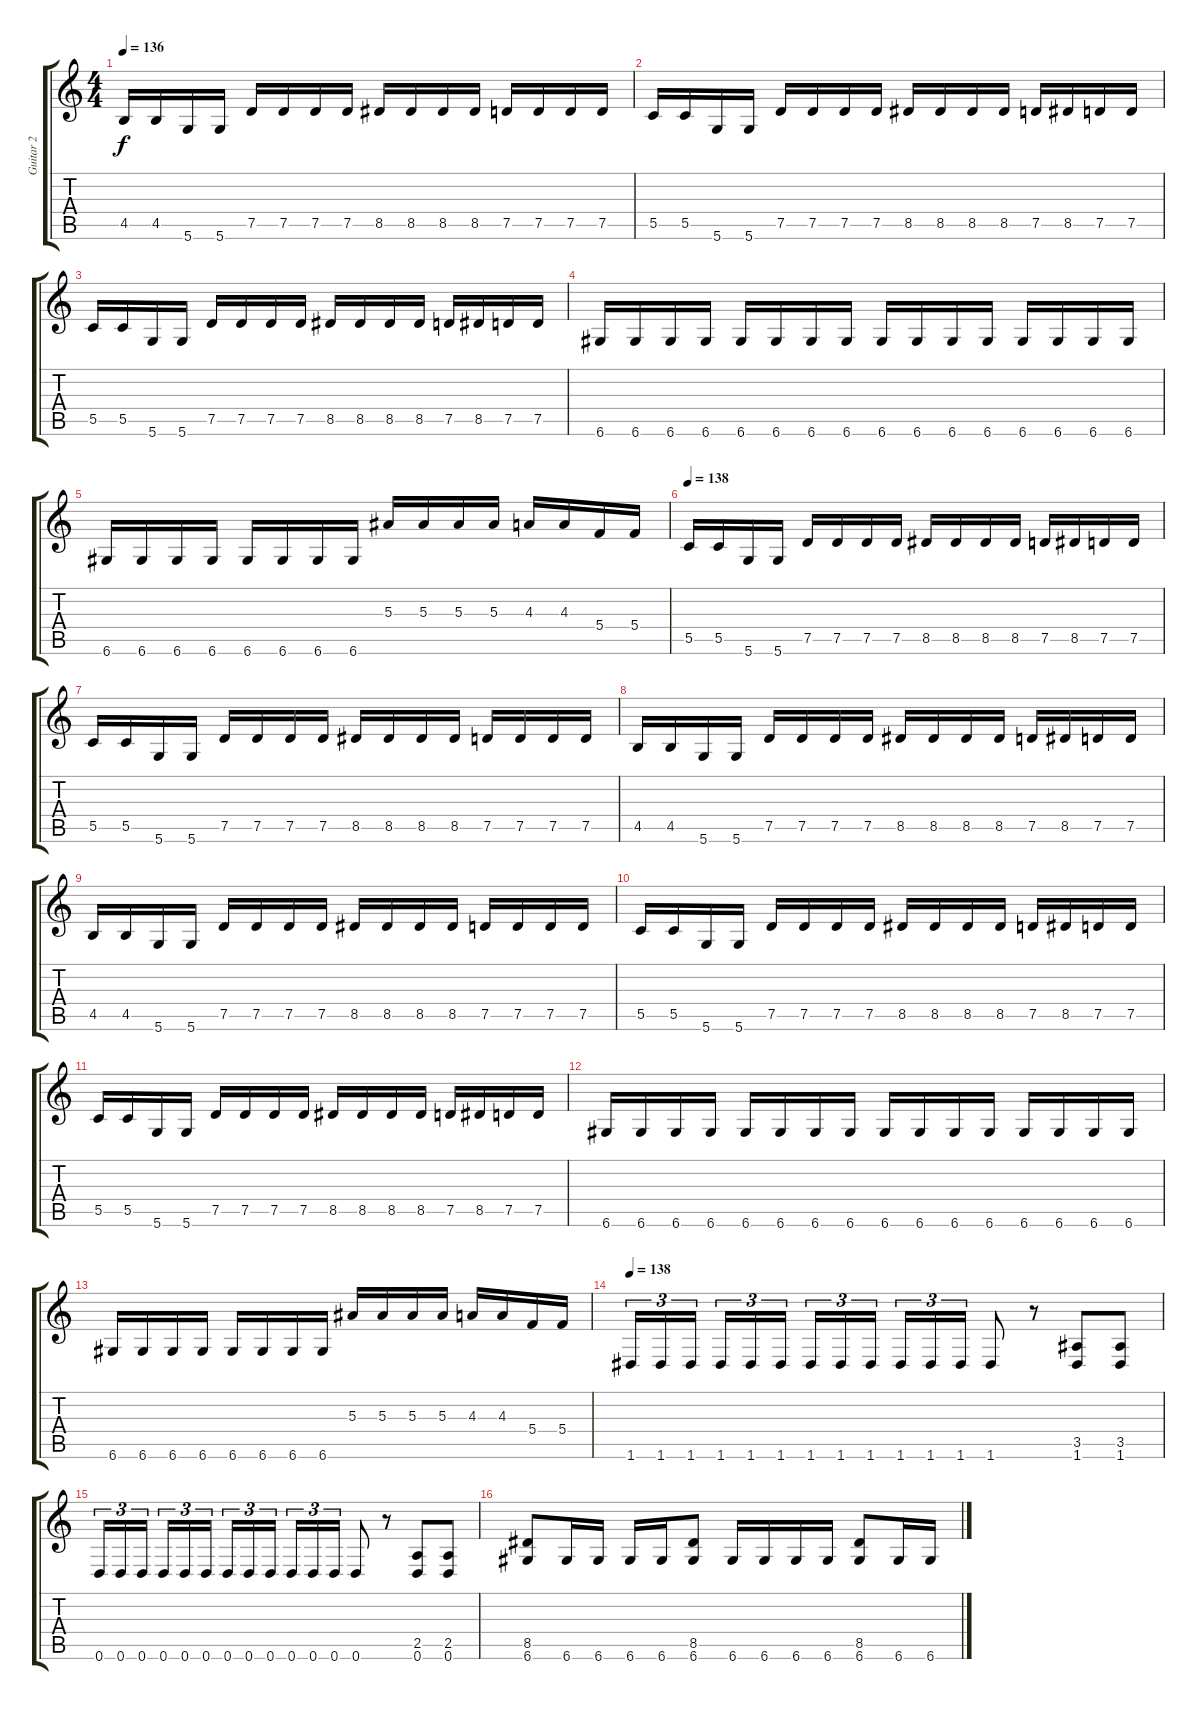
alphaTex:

\track ("Guitar 2" "Guitar 2") {instrument distortionguitar}
\staff {score tabs}
\tuning (D4 A3 F3 C3 G2 D2) {hide}
\ts (4 4)
\tempo 136
\clef g2
\ks c
4.5.16{dy f} 4.5.16 5.6.16 5.6.16 7.5.16 7.5.16 7.5.16 7.5.16 8.5.16 8.5.16 8.5.16 8.5.16 7.5.16 7.5.16 7.5.16 7.5.16 |
5.5.16 5.5.16 5.6.16 5.6.16 7.5.16 7.5.16 7.5.16 7.5.16 8.5.16 8.5.16 8.5.16 8.5.16 7.5.16 8.5.16 7.5.16 7.5.16 |
5.5.16 5.5.16 5.6.16 5.6.16 7.5.16 7.5.16 7.5.16 7.5.16 8.5.16 8.5.16 8.5.16 8.5.16 7.5.16 8.5.16 7.5.16 7.5.16 |
6.6.16 6.6.16 6.6.16 6.6.16 6.6.16 6.6.16 6.6.16 6.6.16 6.6.16 6.6.16 6.6.16 6.6.16 6.6.16 6.6.16 6.6.16 6.6.16 |
6.6.16 6.6.16 6.6.16 6.6.16 6.6.16 6.6.16 6.6.16 6.6.16 5.3.16 5.3.16 5.3.16 5.3.16 4.3.16 4.3.16 5.4.16 5.4.16 |
\tempo 138
5.5.16 5.5.16 5.6.16 5.6.16 7.5.16 7.5.16 7.5.16 7.5.16 8.5.16 8.5.16 8.5.16 8.5.16 7.5.16 8.5.16 7.5.16 7.5.16 |
5.5.16 5.5.16 5.6.16 5.6.16 7.5.16 7.5.16 7.5.16 7.5.16 8.5.16 8.5.16 8.5.16 8.5.16 7.5.16 7.5.16 7.5.16 7.5.16 |
4.5.16 4.5.16 5.6.16 5.6.16 7.5.16 7.5.16 7.5.16 7.5.16 8.5.16 8.5.16 8.5.16 8.5.16 7.5.16 8.5.16 7.5.16 7.5.16 |
4.5.16 4.5.16 5.6.16 5.6.16 7.5.16 7.5.16 7.5.16 7.5.16 8.5.16 8.5.16 8.5.16 8.5.16 7.5.16 7.5.16 7.5.16 7.5.16 |
5.5.16 5.5.16 5.6.16 5.6.16 7.5.16 7.5.16 7.5.16 7.5.16 8.5.16 8.5.16 8.5.16 8.5.16 7.5.16 8.5.16 7.5.16 7.5.16 |
5.5.16 5.5.16 5.6.16 5.6.16 7.5.16 7.5.16 7.5.16 7.5.16 8.5.16 8.5.16 8.5.16 8.5.16 7.5.16 8.5.16 7.5.16 7.5.16 |
6.6.16 6.6.16 6.6.16 6.6.16 6.6.16 6.6.16 6.6.16 6.6.16 6.6.16 6.6.16 6.6.16 6.6.16 6.6.16 6.6.16 6.6.16 6.6.16 |
6.6.16 6.6.16 6.6.16 6.6.16 6.6.16 6.6.16 6.6.16 6.6.16 5.3.16 5.3.16 5.3.16 5.3.16 4.3.16 4.3.16 5.4.16 5.4.16 |
\tempo 138
1.6.16{tu (3 2) volume 14} 1.6.16{tu (3 2)} 1.6.16{tu (3 2)} 1.6.16{tu (3 2)} 1.6.16{tu (3 2)} 1.6.16{tu (3 2)} 1.6.16{tu (3 2)} 1.6.16{tu (3 2)} 1.6.16{tu (3 2)} 1.6.16{tu (3 2)} 1.6.16{tu (3 2)} 1.6.16{tu (3 2)} 1.6.8 r.8 (3.5 1.6).8 (3.5 1.6).8 |
0.6.16{tu (3 2)} 0.6.16{tu (3 2)} 0.6.16{tu (3 2)} 0.6.16{tu (3 2)} 0.6.16{tu (3 2)} 0.6.16{tu (3 2)} 0.6.16{tu (3 2)} 0.6.16{tu (3 2)} 0.6.16{tu (3 2)} 0.6.16{tu (3 2)} 0.6.16{tu (3 2)} 0.6.16{tu (3 2)} 0.6.8 r.8 (2.5 0.6).8 (2.5 0.6).8 |
(8.5 6.6).8 6.6.16 6.6.16 6.6.16 6.6.16 (8.5 6.6).8 6.6.16 6.6.16 6.6.16 6.6.16 (8.5 6.6).8 6.6.16 6.6.16
